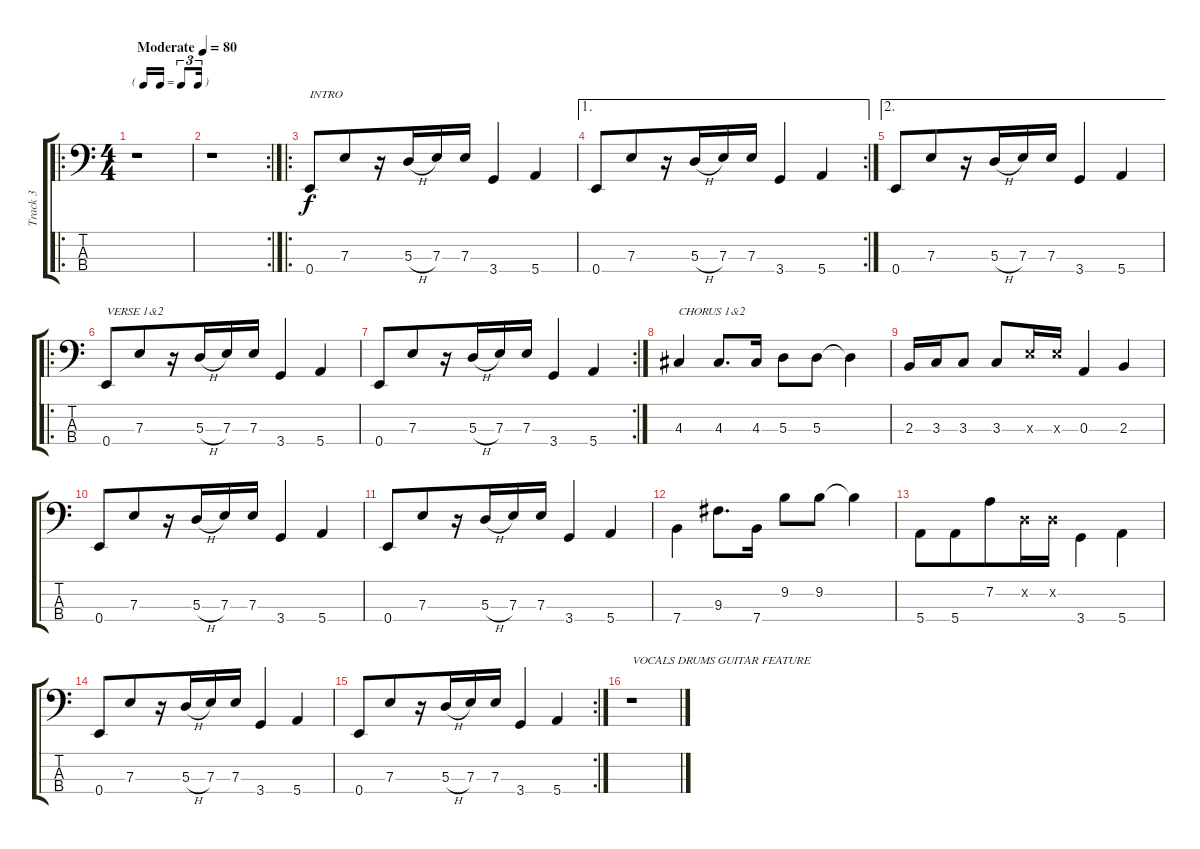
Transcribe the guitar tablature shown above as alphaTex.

\track ("Track 3" "Track 3") {instrument electricbassfinger bank 242}
\staff {score tabs}
\tuning (G2 D2 A1 E1) {hide}
\ro
\ts (4 4)
\tf triplet16th
\tempo (80 "Moderate")
\clef f4
\ks c
r.1{dy f instrument electricbassfinger} |
\rc 2
r.1 |
\ro
0.4.8{txt "INTRO"} 7.3.8{beam merge} r.16 5.3{h}.16 7.3.16 7.3.16{beam merge} 3.4.4 5.4.4 |
\ae 1
\rc 2
0.4.8 7.3.8{beam merge} r.16 5.3{h}.16 7.3.16 7.3.16{beam merge} 3.4.4 5.4.4 |
\ae 2
0.4.8 7.3.8{beam merge} r.16 5.3{h}.16 7.3.16 7.3.16{beam merge} 3.4.4 5.4.4 |
\ro
0.4.8{txt "VERSE 1&2"} 7.3.8{beam merge} r.16 5.3{h}.16 7.3.16 7.3.16{beam merge} 3.4.4 5.4.4 |
\rc 2
0.4.8 7.3.8{beam merge} r.16 5.3{h}.16 7.3.16 7.3.16{beam merge} 3.4.4 5.4.4 |
4.3.4{txt "CHORUS 1&2"} 4.3.8{d beam merge} 4.3.16 5.3.8 5.3.8 5.3{t}.4 |
2.3.16 3.3.16{beam merge} 3.3.8 3.3.8 7.3{x}.16 7.3{x}.16{beam merge} 0.3.4 2.3.4 |
0.4.8 7.3.8{beam merge} r.16 5.3{h}.16 7.3.16 7.3.16{beam merge} 3.4.4 5.4.4 |
0.4.8 7.3.8{beam merge} r.16 5.3{h}.16 7.3.16 7.3.16{beam merge} 3.4.4 5.4.4 |
7.4.4{beam merge} 9.3.8{d} 7.4.16 9.2.8 9.2.8{beam merge} 9.2{t}.4 |
5.4.8 5.4.8{beam merge} 7.2.8{beam merge} 0.2{x}.16 0.2{x}.16{beam merge} 3.4.4{beam merge} 5.4.4 |
0.4.8 7.3.8{beam merge} r.16 5.3{h}.16 7.3.16 7.3.16{beam merge} 3.4.4 5.4.4 |
\rc 2
0.4.8 7.3.8{beam merge} r.16 5.3{h}.16 7.3.16 7.3.16{beam merge} 3.4.4 5.4.4 |
r.1{txt "VOCALS DRUMS GUITAR FEATURE"}
